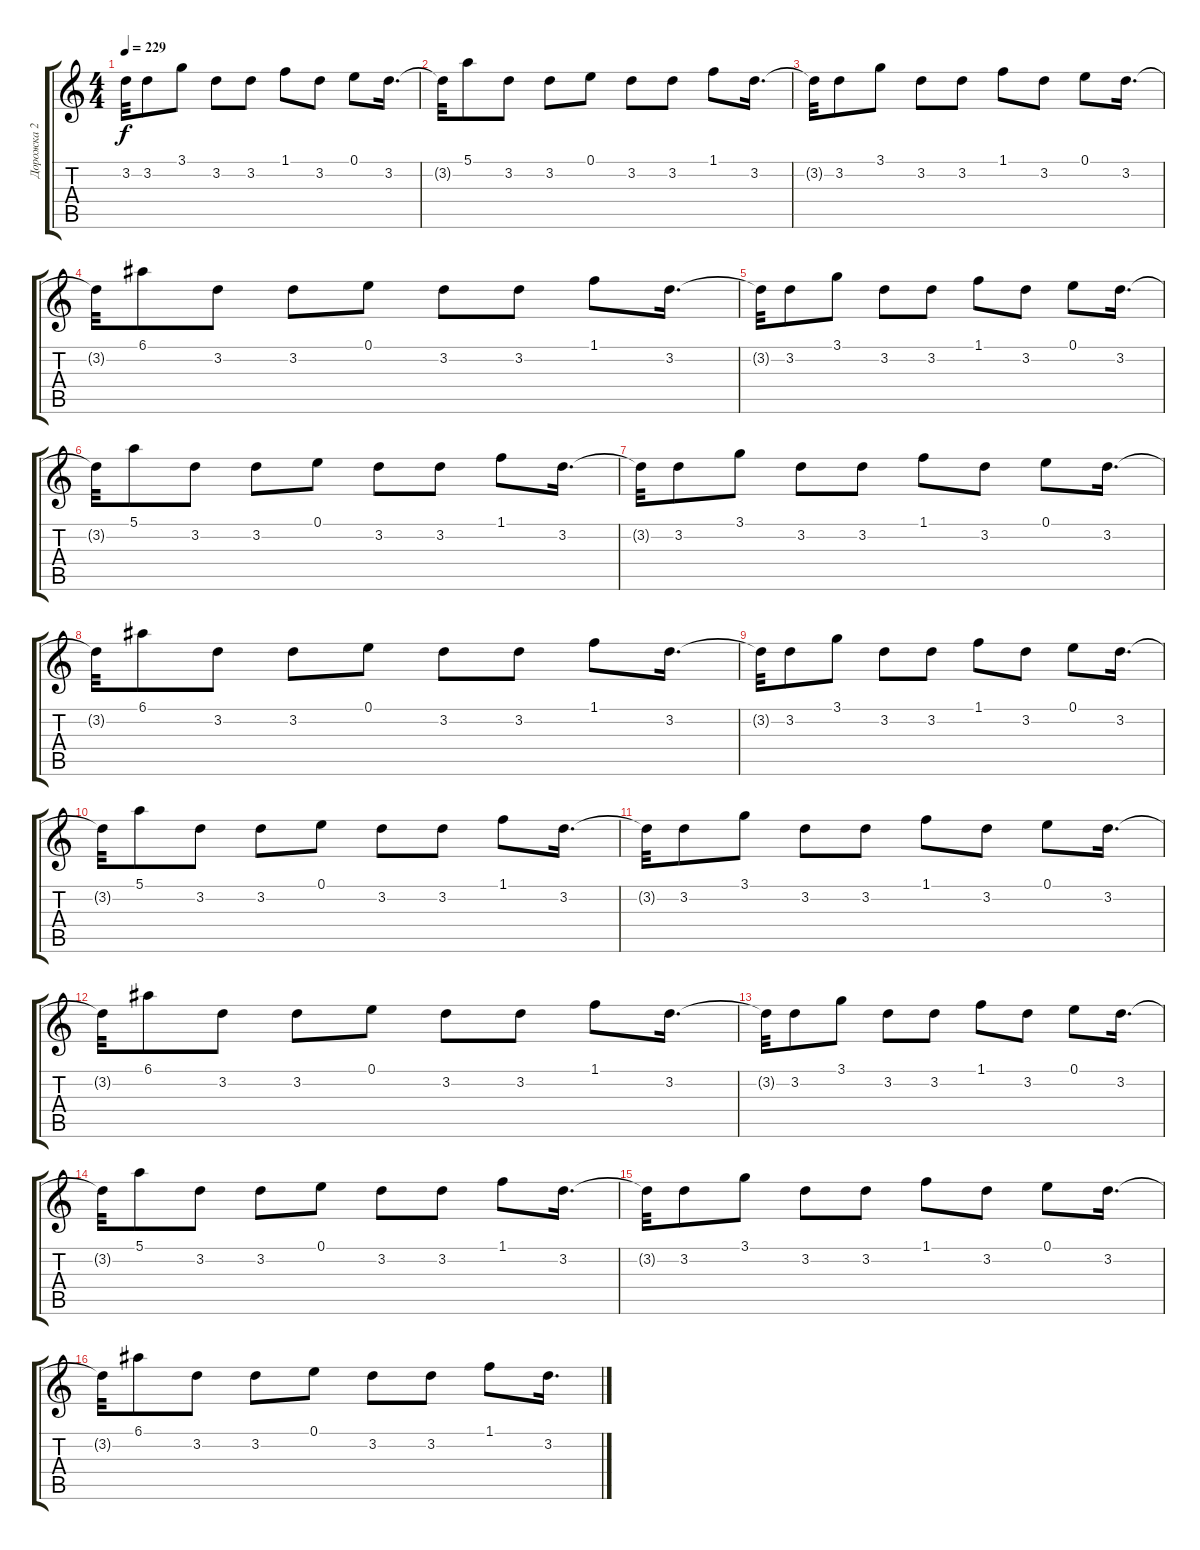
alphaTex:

\track ("Дорожка 2" "Дорожка 2") {instrument overdrivenguitar}
\staff {score tabs}
\tuning (E4 B3 G3 D3 A2 E2) {hide}
\ts (4 4)
\tempo 229
\clef g2
\ks c
3.2{t}.32{dy f} 3.2.8 3.1.8 3.2.8 3.2.8 1.1.8 3.2.8 0.1.8 3.2.16{d} |
3.2{t}.32 5.1.8 3.2.8 3.2.8 0.1.8 3.2.8 3.2.8 1.1.8 3.2.16{d} |
3.2{t}.32 3.2.8 3.1.8 3.2.8 3.2.8 1.1.8 3.2.8 0.1.8 3.2.16{d} |
3.2{t}.32 6.1.8 3.2.8 3.2.8 0.1.8 3.2.8 3.2.8 1.1.8 3.2.16{d} |
3.2{t}.32 3.2.8 3.1.8 3.2.8 3.2.8 1.1.8 3.2.8 0.1.8 3.2.16{d} |
3.2{t}.32 5.1.8 3.2.8 3.2.8 0.1.8 3.2.8 3.2.8 1.1.8 3.2.16{d} |
3.2{t}.32 3.2.8 3.1.8 3.2.8 3.2.8 1.1.8 3.2.8 0.1.8 3.2.16{d} |
3.2{t}.32 6.1.8 3.2.8 3.2.8 0.1.8 3.2.8 3.2.8 1.1.8 3.2.16{d} |
3.2{t}.32 3.2.8 3.1.8 3.2.8 3.2.8 1.1.8 3.2.8 0.1.8 3.2.16{d} |
3.2{t}.32 5.1.8 3.2.8 3.2.8 0.1.8 3.2.8 3.2.8 1.1.8 3.2.16{d} |
3.2{t}.32 3.2.8 3.1.8 3.2.8 3.2.8 1.1.8 3.2.8 0.1.8 3.2.16{d} |
3.2{t}.32 6.1.8 3.2.8 3.2.8 0.1.8 3.2.8 3.2.8 1.1.8 3.2.16{d} |
3.2{t}.32 3.2.8 3.1.8 3.2.8 3.2.8 1.1.8 3.2.8 0.1.8 3.2.16{d} |
3.2{t}.32 5.1.8 3.2.8 3.2.8 0.1.8 3.2.8 3.2.8 1.1.8 3.2.16{d} |
3.2{t}.32 3.2.8 3.1.8 3.2.8 3.2.8 1.1.8 3.2.8 0.1.8 3.2.16{d} |
3.2{t}.32 6.1.8 3.2.8 3.2.8 0.1.8 3.2.8 3.2.8 1.1.8 3.2.16{d}
